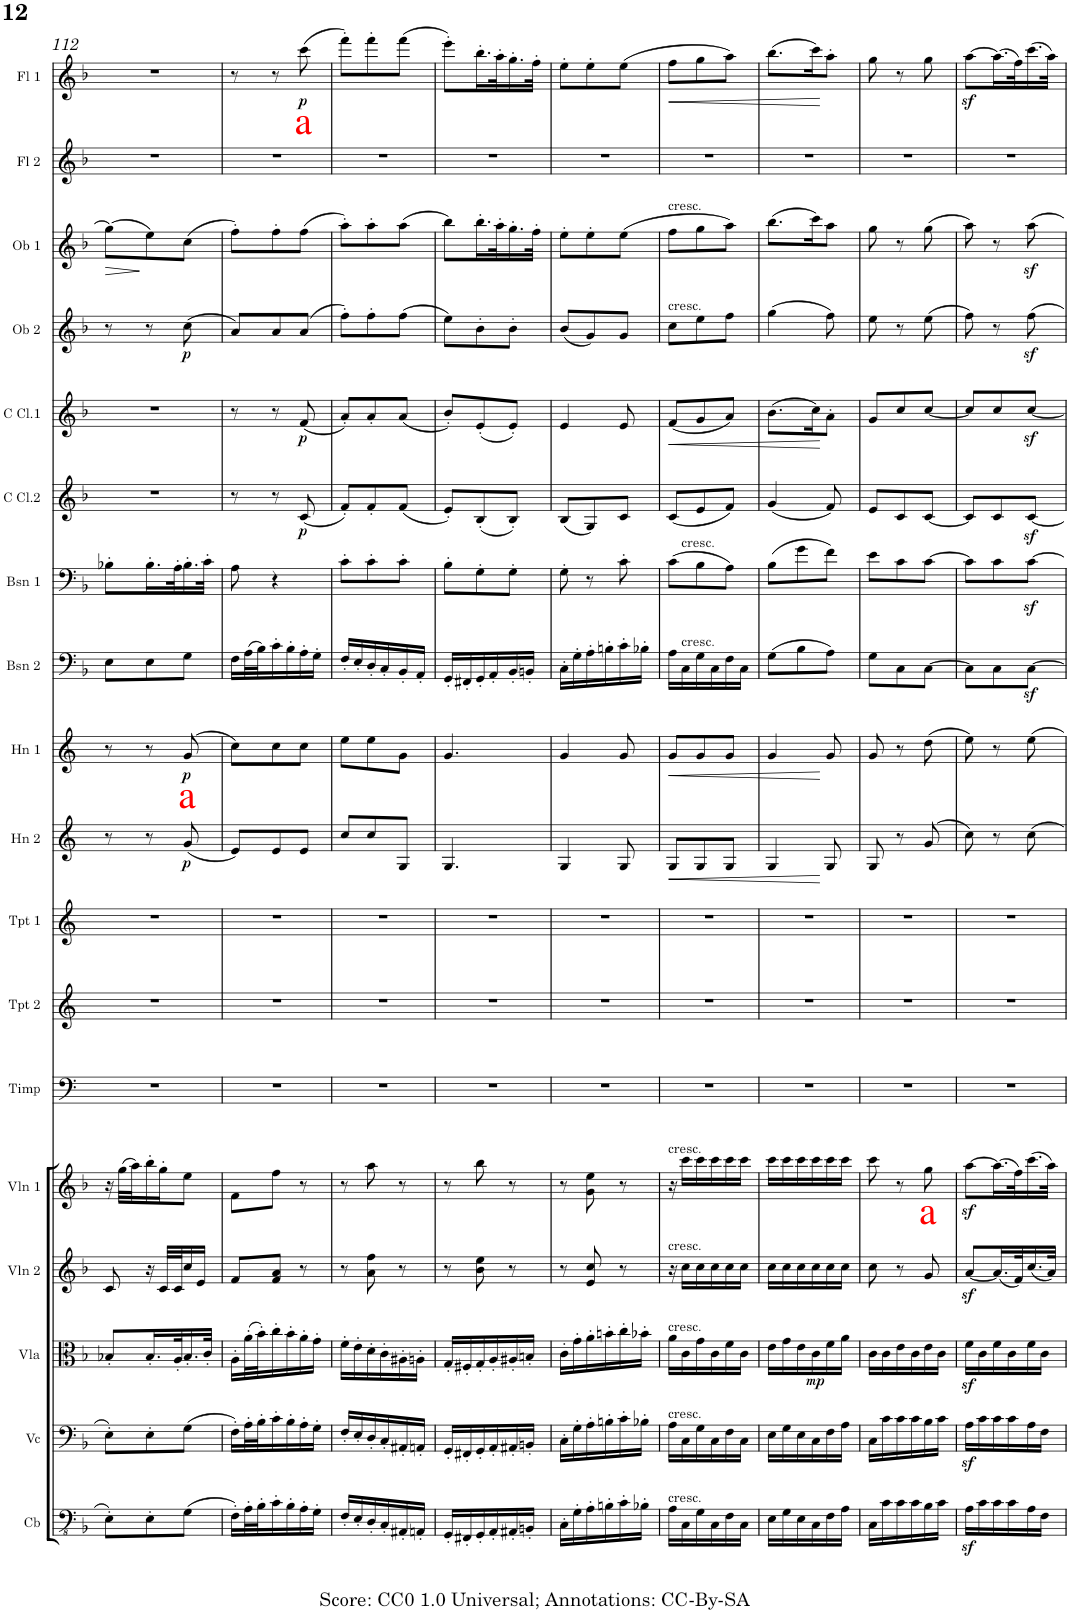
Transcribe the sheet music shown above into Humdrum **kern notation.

**kern	**kern	**kern	**dynam	**kern	**kern	**text	**kern	**kern	**kern	**kern	**dynam	**kern	**text	**dynam	**kern	**kern	**kern	**dynam	**kern	**dynam	**kern	**dynam	**kern	**dynam	**kern	**kern	**text	**dynam
*part18	*part17	*part16	*part16	*part15	*part14	*part14	*part13	*part12	*part11	*part10	*part10	*part9	*part9	*part9	*part8	*part7	*part6	*part6	*part5	*part5	*part4	*part4	*part3	*part3	*part2	*part1	*part1	*part1
*staff18	*staff17	*staff16	*staff16	*staff15	*staff14	*staff14	*staff13	*staff12	*staff11	*staff10	*staff10	*staff9	*staff9	*staff9	*staff8	*staff7	*staff6	*staff6	*staff5	*staff5	*staff4	*staff4	*staff3	*staff3	*staff2	*staff1	*staff1	*staff1
*I"Contrabass	*I"Violoncello	*I"Viola	*	*I"Violin 2	*I"Violin 1	*	*I"Timpani	*I"C Trumpet 2	*I"C Trumpet 1	*I"F Horn 2	*	*I"F Horn 1	*	*	*I"Bassoon 2	*I"Bassoon 1	*I"C Clarinet 2	*	*I"C Clarinet 1	*	*I"Oboe 2	*	*I"Oboe 1	*	*I"Flute 2	*I"Flute 1	*	*
*I'Cb	*I'Vc	*I'Vla	*	*I'Vln 2	*I'Vln 1	*	*I'Timp	*I'Tpt 2	*I'Tpt 1	*I'Hn 2	*	*I'Hn 1	*	*	*I'Bsn 2	*I'Bsn 1	*I'C Cl.2	*	*I'C Cl.1	*	*I'Ob 2	*	*I'Ob 1	*	*I'Fl 2	*I'Fl 1	*	*
!!LO:PB:g=z
*clefFv4	*clefF4	*clefC3	*	*clefG2	*clefG2	*	*clefF4	*clefG2	*clefG2	*clefG2	*	*clefG2	*	*	*clefF4	*clefF4	*clefG2	*	*clefG2	*	*clefG2	*	*clefG2	*	*clefG2	*clefG2	*	*
*	*	*	*	*	*	*	*	*	*	*Trd4c7	*	*Trd4c7	*	*	*	*	*Trd1c2	*	*Trd1c2	*	*	*	*	*	*	*	*	*
*k[b-]	*k[b-]	*k[b-]	*	*k[b-]	*k[b-]	*	*k[]	*k[]	*k[]	*k[]	*	*k[]	*	*	*k[b-]	*k[b-]	*k[b-]	*	*k[b-]	*	*k[b-]	*	*k[b-]	*	*k[b-]	*k[b-]	*	*
*F:	*F:	*F:	*	*F:	*F:	*	*	*	*	*	*	*	*	*	*F:	*F:	*F:	*	*F:	*	*F:	*	*F:	*	*F:	*F:	*	*
*M3/8	*M3/8	*M3/8	*	*M3/8	*M3/8	*	*M3/8	*M3/8	*M3/8	*M3/8	*	*M3/8	*	*	*M3/8	*M3/8	*M3/8	*	*M3/8	*	*M3/8	*	*M3/8	*	*M3/8	*M3/8	*	*
=112	=112	=112	=112	=112	=112	=112	=112	=112	=112	=112	=112	=112	=112	=112	=112	=112	=112	=112	=112	=112	=112	=112	=112	=112	=112	=112	=112	=112
!	!	!	!	!	!	!	!	!	!	!	!	!	!	!	!	!	!	!	!	!	!	!	!	!LO:HP:b	!	!	!	!
8EE'\L	8E'\L	8B-X'/L	.	8c/	16r	.	4.r	4.r	4.r	8r	.	8r	.	.	8E\L	8B-X'\L	4.r	.	4.r	.	8r	.	(8gg\L]	>	4.r	4.r	.	.
.	.	.	.	.	(32gg\LLL	.	.	.	.	.	.	.	.	.	.	.	.	.	.	.	.	.	.	.	.	.	.	.
.	.	.	.	.	32aa\J)	.	.	.	.	.	.	.	.	.	.	.	.	.	.	.	.	.	.	.	.	.	.	.
8EE'\	8E'\	16.B-'/L	.	16r	16bb-'\	.	.	.	.	8r	.	8r	.	.	8E\	16.B-'\L	.	.	.	.	8r	.	8ee\)	]	.	.	.	.
.	.	.	.	32c/LLL	16gg'\J	.	.	.	.	.	.	.	.	.	.	.	.	.	.	.	.	.	.	.	.	.	.	.
.	.	32A'/K	.	32c/J	.	.	.	.	.	.	.	.	.	.	.	32A'\K	.	.	.	.	.	.	.	.	.	.	.	.
!	!	!	!	!	!	!	!	!	!	!	!LO:DY:b	!	!LO:LY:b:color=#FF0000	!LO:DY:b	!	!	!	!	!	!	!	!LO:DY:b	!	!	!	!	!	!
(8GG\J	(8G\J	16.B-'/	.	16cc/	8ee\J	.	.	.	.	(8g/	p	(8g/	a	p	8G\J	16.B-'\	.	.	.	.	(8cc\	p	(8cc\J	.	.	.	.	.
.	.	.	.	16e/JJ	.	.	.	.	.	.	.	.	.	.	.	.	.	.	.	.	.	.	.	.	.	.	.	.
.	.	32c'/JJk	.	.	.	.	.	.	.	.	.	.	.	.	.	32c'\JJk	.	.	.	.	.	.	.	.	.	.	.	.
=113	=113	=113	=113	=113	=113	=113	=113	=113	=113	=113	=113	=113	=113	=113	=113	=113	=113	=113	=113	=113	=113	=113	=113	=113	=113	=113	=113	=113
16FF'\LL)	16F'\LL)	16A'\LL	.	8f/L	8f\L	.	4.r	4.r	4.r	8e/L)	.	8cc\L)	.	.	16F\LL	8A\	8r	.	8r	.	8a/L)	.	8ff'\L)	.	4.r	8r	.	.
32AA'\L	32A'\L	(32a'\L	.	.	.	.	.	.	.	.	.	.	.	.	(32A\L	.	.	.	.	.	.	.	.	.	.	.	.	.
32BB-'\J	32B-'\J	32b-'\J)	.	.	.	.	.	.	.	.	.	.	.	.	32B-\J)	.	.	.	.	.	.	.	.	.	.	.	.	.
16C'\	16c'\	16cc'\	.	8f/ 8a/J	8ff\J	.	.	.	.	8e/	.	8cc\	.	.	16c'\	4r	8r	.	8r	.	8a/	.	8ff'\	.	.	8r	.	.
16BB-'\	16B-'\	16b-'\	.	.	.	.	.	.	.	.	.	.	.	.	16B-'\	.	.	.	.	.	.	.	.	.	.	.	.	.
!	!	!	!	!	!	!	!	!	!	!	!	!	!	!	!	!	!	!LO:DY:b	!	!LO:DY:b	!	!	!	!	!	!	!LO:LY:b:color=#FF0000	!LO:DY:b
16AA'\	16A'\	16a'\	.	8r	8r	.	.	.	.	8e/J	.	8cc\J	.	.	16A'\	.	(8c/	p	(8f/	p	(8a/J	.	(8ff\J	.	.	(8ccc\	a	p
16GG'\JJ	16G'\JJ	16g'\JJ	.	.	.	.	.	.	.	.	.	.	.	.	16G'\JJ	.	.	.	.	.	.	.	.	.	.	.	.	.
=114	=114	=114	=114	=114	=114	=114	=114	=114	=114	=114	=114	=114	=114	=114	=114	=114	=114	=114	=114	=114	=114	=114	=114	=114	=114	=114	=114	=114
16FF'/LL	16F'/LL	16f'\LL	.	8r	8r	.	4.r	4.r	4.r	8cc/L	.	8ee\L	.	.	16F'/LL	8c'\L	8f'/L)	.	8a'/L)	.	8ff'\L)	.	8aa'\L)	.	4.r	8fff'\L)	.	.
16EE'/	16E'/	16e'\	.	.	.	.	.	.	.	.	.	.	.	.	16E'/	.	.	.	.	.	.	.	.	.	.	.	.	.
16DD'/	16D'/	16d'\	.	8a\ 8ff\	8aa\	.	.	.	.	8cc/	.	8ee\	.	.	16D'/	8c'\	8f'/	.	8a'/	.	8ff'\	.	8aa'\	.	.	8fff'\	.	.
16CC'/	16C'/	16c'\	.	.	.	.	.	.	.	.	.	.	.	.	16C'/	.	.	.	.	.	.	.	.	.	.	.	.	.
16AAA#X'/	16AA#X'/	16A#X'\	.	8r	8r	.	.	.	.	8G/J	.	8g\J	.	.	16BB-'/	8c'\J	(8f/J	.	(8a/J	.	(8ff\J	.	(8aa\J	.	.	(8fff\J	.	.
16AAAn'/JJ	16AAn'/JJ	16An'\JJ	.	.	.	.	.	.	.	.	.	.	.	.	16AA'/JJ	.	.	.	.	.	.	.	.	.	.	.	.	.
=115	=115	=115	=115	=115	=115	=115	=115	=115	=115	=115	=115	=115	=115	=115	=115	=115	=115	=115	=115	=115	=115	=115	=115	=115	=115	=115	=115	=115
16GGG'/LL	16GG'/LL	16G'/LL	.	8r	8r	.	4.r	4.r	4.r	4.G/	.	4.g/	.	.	16GG'/LL	8B-'\L	8e'/L)	.	8b-'/L)	.	8ee\L)	.	8bb-\L)	.	4.r	8eee'\L)	.	.
16FFF#X'/	16FF#X'/	16F#X'/	.	.	.	.	.	.	.	.	.	.	.	.	16FF#X'/	.	.	.	.	.	.	.	.	.	.	.	.	.
16GGG'/	16GG'/	16G'/	.	8b-\ 8ee\	8bb-\	.	.	.	.	.	.	.	.	.	16GG'/	8G'\	(8B-'/	.	(8e'/	.	8b-'\	.	16.bb-'\L	.	.	16.bb-'\L	.	.
16AAA'/	16AA'/	16A'/	.	.	.	.	.	.	.	.	.	.	.	.	16AA'/	.	.	.	.	.	.	.	.	.	.	.	.	.
.	.	.	.	.	.	.	.	.	.	.	.	.	.	.	.	.	.	.	.	.	.	.	32aa'\K	.	.	32aa'\K	.	.
16AAA#X'/	16AA#X'/	16A#X'/	.	8r	8r	.	.	.	.	.	.	.	.	.	16BB-'/	8G'\J	8B-'/J)	.	8e'/J)	.	8b-'\J	.	16.gg'\	.	.	16.gg'\	.	.
16BBBn'/JJ	16BBn'/JJ	16Bn'/JJ	.	.	.	.	.	.	.	.	.	.	.	.	16BBn'/JJ	.	.	.	.	.	.	.	.	.	.	.	.	.
.	.	.	.	.	.	.	.	.	.	.	.	.	.	.	.	.	.	.	.	.	.	.	32ff'\JJk	.	.	32ff'\JJk	.	.
=116	=116	=116	=116	=116	=116	=116	=116	=116	=116	=116	=116	=116	=116	=116	=116	=116	=116	=116	=116	=116	=116	=116	=116	=116	=116	=116	=116	=116
16CC'\LL	16C'\LL	16c'\LL	.	8r	8r	.	4.r	4.r	4.r	4G/	.	4g/	.	.	16C'\LL	8G'\	(8B-/L	.	4e/	.	(8b-/L	.	8ee'\L	.	4.r	8ee'\L	.	.
16GG'\	16G'\	16g'\	.	.	.	.	.	.	.	.	.	.	.	.	16G'\	.	.	.	.	.	.	.	.	.	.	.	.	.
16AA'\	16A'\	16a'\	.	8e/ 8cc/	8g\ 8ee\	.	.	.	.	.	.	.	.	.	16A'\	8r	8G/)	.	.	.	8g/)	.	8ee'\	.	.	8ee'\	.	.
16BBn'\	16Bn'\	16bn'\	.	.	.	.	.	.	.	.	.	.	.	.	16Bn'\	.	.	.	.	.	.	.	.	.	.	.	.	.
16C'\	16c'\	16cc'\	.	8r	8r	.	.	.	.	8G/	.	8g/	.	.	16c'\	8c'\	8c/J	.	8e/	.	8g/J	.	(8ee\J	.	.	(8ee\J	.	.
16BB-X'\JJ	16B-X'\JJ	16b-X'\JJ	.	.	.	.	.	.	.	.	.	.	.	.	16B-X'\JJ	.	.	.	.	.	.	.	.	.	.	.	.	.
=117	=117	=117	=117	=117	=117	=117	=117	=117	=117	=117	=117	=117	=117	=117	=117	=117	=117	=117	=117	=117	=117	=117	=117	=117	=117	=117	=117	=117
!	!	!	!	!	!	!	!	!	!	!	!	!	!	!	!	!	!	!	!	!	!	!	!LO:TX:a:t=cresc.	!	!	!	!	!
!	!	!	!	!	!	!	!	!	!	!	!	!	!	!	!	!	!	!	!	!	!LO:TX:a:t=cresc.	!	!	!	!	!	!	!
!	!	!	!	!	!LO:TX:a:t=cresc.	!	!	!	!	!	!	!	!	!	!	!	!	!	!	!	!	!	!	!	!	!	!	!
!	!	!	!	!LO:TX:a:t=cresc.	!	!	!	!	!	!	!	!	!	!	!	!	!	!	!	!	!	!	!	!	!	!	!	!
!	!	!LO:TX:a:t=cresc.	!	!	!	!	!	!	!	!	!	!	!	!	!	!	!	!	!	!	!	!	!	!	!	!	!	!
!	!LO:TX:a:t=cresc.	!	!	!	!	!	!	!	!	!	!	!	!	!	!	!	!	!	!	!	!	!	!	!	!	!	!	!
!LO:TX:a:t=cresc.	!	!	!	!	!	!	!	!	!	!	!	!	!	!	!	!	!	!	!	!	!	!	!	!	!	!	!	!
!	!	!	!	!	!	!	!	!	!	!	!LO:HP:b	!	!	!LO:HP:b	!	!	!	!	!	!LO:HP:b	!	!	!	!	!	!	!	!LO:HP:b
*	*	*	*	*	*	*	*	*	*	*	*	*	*	*	*	*^	*	*	*	*	*	*	*	*	*	*	*	*
16AA\LL	16A\LL	16a\LL	.	16r	16r	.	4.r	4.r	4.r	8G/L	<	8g/L	.	<	16A\LL	(8c\L	16ryy	(8c/L	.	(8f/L	<	8cc\L	.	8ff\L	.	4.r	8ff\L	.	<
!	!	!	!	!	!	!	!	!	!	!	!	!	!	!	!	!	!LO:TX:a:t=cresc.	!	!	!	!	!	!	!	!	!	!	!	!
!	!	!	!	!	!	!	!	!	!	!	!	!	!	!	!LO:TX:a:t=cresc.	!	!	!	!	!	!	!	!	!	!	!	!	!	!
16CC\	16C\	16c\	.	16cc\LL	16ccc\LL	.	.	.	.	.	.	.	.	.	16C\	.	4ryy	.	.	.	.	.	.	.	.	.	.	.	.
16GG\	16G\	16g\	.	16cc\	16ccc\	.	.	.	.	8G/	.	8g/	.	.	16G\	8B-\	.	8e/	.	8g/	.	8ee\	.	8gg\	.	.	8gg\	.	.
16CC\	16C\	16c\	.	16cc\	16ccc\	.	.	.	.	.	.	.	.	.	16C\	.	.	.	.	.	.	.	.	.	.	.	.	.	.
16FF\	16F\	16f\	.	16cc\	16ccc\	.	.	.	.	8G/J	.	8g/J	.	.	16F\	8A\J)	.	8f/J)	.	8a/J)	.	8ff\J	.	8aa\J)	.	.	8aa\J)	.	.
16CC\JJ	16C\JJ	16c\JJ	.	16cc\JJ	16ccc\JJ	.	.	.	.	.	.	.	.	.	16C\JJ	.	16ryy	.	.	.	.	.	.	.	.	.	.	.	.
*	*	*	*	*	*	*	*	*	*	*	*	*	*	*	*	*v	*v	*	*	*	*	*	*	*	*	*	*	*	*
=118	=118	=118	=118	=118	=118	=118	=118	=118	=118	=118	=118	=118	=118	=118	=118	=118	=118	=118	=118	=118	=118	=118	=118	=118	=118	=118	=118	=118
16EE\LL	16E\LL	16e\LL	.	16cc\LL	16ccc\LL	.	4.r	4.r	4.r	4G/	.	4g/	.	.	(8G\L	(8B-\L	(4g/	.	(8.b-\L	.	(4gg\	.	(8.bb-\L	.	4.r	(8.bb-\L	.	.
16GG\	16G\	16g\	.	16cc\	16ccc\	.	.	.	.	.	.	.	.	.	.	.	.	.	.	.	.	.	.	.	.	.	.	.
16EE\	16E\	16e\	.	16cc\	16ccc\	.	.	.	.	.	.	.	.	.	8B-\	8g\	.	.	.	.	.	.	.	.	.	.	.	.
!	!	!	!LO:DY:b	!	!	!	!	!	!	!	!	!	!	!	!	!	!	!	!	!	!	!	!	!	!	!	!	!
16CC\	16C\	16c\	mp	16cc\	16ccc\	.	.	.	.	.	.	.	.	.	.	.	.	.	16cc\K)	.	.	.	16ccc\K)	.	.	16ccc\K)	.	.
16FF\	16F\	16f\	.	16cc\	16ccc\	.	.	.	.	8G/	[	8g/	.	[	8A\J)	8f\J)	8f/)	.	8a'\J	[	8ff\)	.	8aa\J	.	.	8aa'\J	.	[
16AA\JJ	16A\JJ	16a\JJ	.	16cc\JJ	16ccc\JJ	.	.	.	.	.	.	.	.	.	.	.	.	.	.	.	.	.	.	.	.	.	.	.
=119	=119	=119	=119	=119	=119	=119	=119	=119	=119	=119	=119	=119	=119	=119	=119	=119	=119	=119	=119	=119	=119	=119	=119	=119	=119	=119	=119	=119
16CC\LL	16C\LL	16c\LL	.	8cc\	8ccc\	.	4.r	4.r	4.r	8G/	.	8g/	.	.	8G\L	8e\L	8e/L	.	8g/L	.	8ee\	.	8gg\	.	4.r	8gg\	.	.
16C\	16c\	16c\	.	.	.	.	.	.	.	.	.	.	.	.	.	.	.	.	.	.	.	.	.	.	.	.	.	.
16C\	16c\	16e\	.	8r	8r	.	.	.	.	8r	.	8r	.	.	8C\	8c\	8c/	.	8cc/	.	8r	.	8r	.	.	8r	.	.
16C\	16c\	16c\	.	.	.	.	.	.	.	.	.	.	.	.	.	.	.	.	.	.	.	.	.	.	.	.	.	.
!	!	!	!	!	!	!LO:LY:b:color=#FF0000	!	!	!	!	!	!	!	!	!	!	!	!	!	!	!	!	!	!	!	!	!	!
16BB-\	16B-\	16e\	.	8g/	8gg\	a	.	.	.	(8g/	.	(8dd\	.	.	[8C\J	[8c\J	[8c/J	.	[8cc/J	.	(8ee\	.	(8gg\	.	.	8gg\	.	.
16C\JJ	16c\JJ	16c\JJ	.	.	.	.	.	.	.	.	.	.	.	.	.	.	.	.	.	.	.	.	.	.	.	.	.	.
=120	=120	=120	=120	=120	=120	=120	=120	=120	=120	=120	=120	=120	=120	=120	=120	=120	=120	=120	=120	=120	=120	=120	=120	=120	=120	=120	=120	=120
16AAz<\LL	16Az<\LL	16fz<\LL	.	[8az</L	[8aaz<\L	.	4.r	4.r	4.r	8cc\)	.	8ee\)	.	.	8C\L]	8c\L]	8c/L]	.	8cc/L]	.	8ff\)	.	8aa\)	.	4.r	[8aaz<\L	.	.
16C\	16c\	16c\	.	.	.	.	.	.	.	.	.	.	.	.	.	.	.	.	.	.	.	.	.	.	.	.	.	.
16C\	16c\	16f\	.	(16.a/L]	(16.aa\L]	.	.	.	.	8r	.	8r	.	.	8C\	8c\	8c/	.	8cc/	.	8r	.	8r	.	.	(16.aa\L]	.	.
16C\	16c\	16c\	.	.	.	.	.	.	.	.	.	.	.	.	.	.	.	.	.	.	.	.	.	.	.	.	.	.
.	.	.	.	32f/K)	32ff\K)	.	.	.	.	.	.	.	.	.	.	.	.	.	.	.	.	.	.	.	.	32ff\K)	.	.
16AA\	16A\	16f\	.	(16.cc/	(16.ccc\	.	.	.	.	8cc\	.	8ee\	.	.	[8Cz<\J	[8cz<\J	[8cz</J	.	[8ccz</J	.	8ffz<\	.	8aaz<\	.	.	(16.ccc\	.	.
16FF\JJ	16F\JJ	16c\JJ	.	.	.	.	.	.	.	.	.	.	.	.	.	.	.	.	.	.	.	.	.	.	.	.	.	.
.	.	.	.	32a/JJk)	32aa\JJk)	.	.	.	.	.	.	.	.	.	.	.	.	.	.	.	.	.	.	.	.	32aa\JJk)	.	.
=	=	=	=	=	=	=	=	=	=	=	=	=	=	=	=	=	=	=	=	=	=	=	=	=	=	=	=	=
*-	*-	*-	*-	*-	*-	*-	*-	*-	*-	*-	*-	*-	*-	*-	*-	*-	*-	*-	*-	*-	*-	*-	*-	*-	*-	*-	*-	*-
